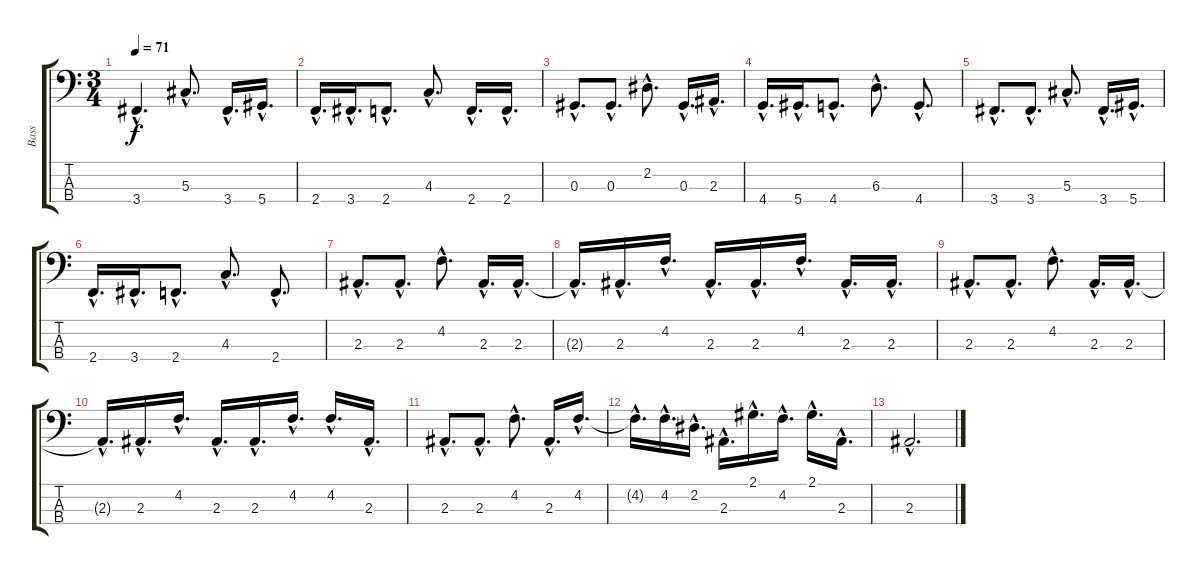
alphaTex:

\track ("Bass" "Bass") {instrument fretlessbass}
\staff {score tabs}
\tuning (Gb2 Db2 Ab1 Eb1) {hide}
\ts (3 4)
\tempo 71
\clef f4
\ks c
3.4{hac}.4{d dy f} 5.3{hac}.8{d} 3.4{hac}.16{d} 5.4{hac}.16{d} |
2.4{hac}.16{d} 3.4{hac}.16{d} 2.4{hac}.8{d} 4.3{hac}.8{d} 2.4{hac}.16{d} 2.4{hac}.16{d} |
0.3{hac}.8{d} 0.3{hac}.8{d} 2.2{hac}.8{d} 0.3{hac}.16{d} 2.3{hac}.16{d} |
4.4{hac}.16{d} 5.4{hac}.16{d} 4.4{hac}.8{d} 6.3{hac}.8{d} 4.4{hac}.8{d} |
3.4{hac}.8{d} 3.4{hac}.8{d} 5.3{hac}.8{d} 3.4{hac}.16{d} 5.4{hac}.16{d} |
2.4{hac}.16{d} 3.4{hac}.16{d} 2.4{hac}.8{d} 4.3{hac}.8{d} 2.4{hac}.8{d} |
2.3{hac}.8{d} 2.3{hac}.8{d} 4.2{hac}.8{d} 2.3{hac}.16{d} 2.3{hac}.16{d} |
2.3{hac t}.16{d} 2.3{hac}.16{d} 4.2{hac}.16{d} 2.3{hac}.16{d} 2.3{hac}.16{d} 4.2{hac}.16{d} 2.3{hac}.16{d} 2.3{hac}.16{d} |
2.3{hac}.8{d} 2.3{hac}.8{d} 4.2{hac}.8{d} 2.3{hac}.16{d} 2.3{hac}.16{d} |
2.3{hac t}.16{d} 2.3{hac}.16{d} 4.2{hac}.16{d} 2.3{hac}.16{d} 2.3{hac}.16{d} 4.2{hac}.16{d} 4.2{hac}.16{d} 2.3{hac}.16{d} |
2.3{hac}.8{d} 2.3{hac}.8{d} 4.2{hac}.8{d} 2.3{hac}.16{d} 4.2{hac}.16{d} |
4.2{hac t}.16{d} 4.2{hac}.16{d} 2.2{hac}.16{d} 2.3{hac}.16{d} 2.1{hac}.16{d} 4.2{hac}.16{d} 2.1{hac}.16{d} 2.3{hac}.16{d} |
2.3{hac}.2{d}
